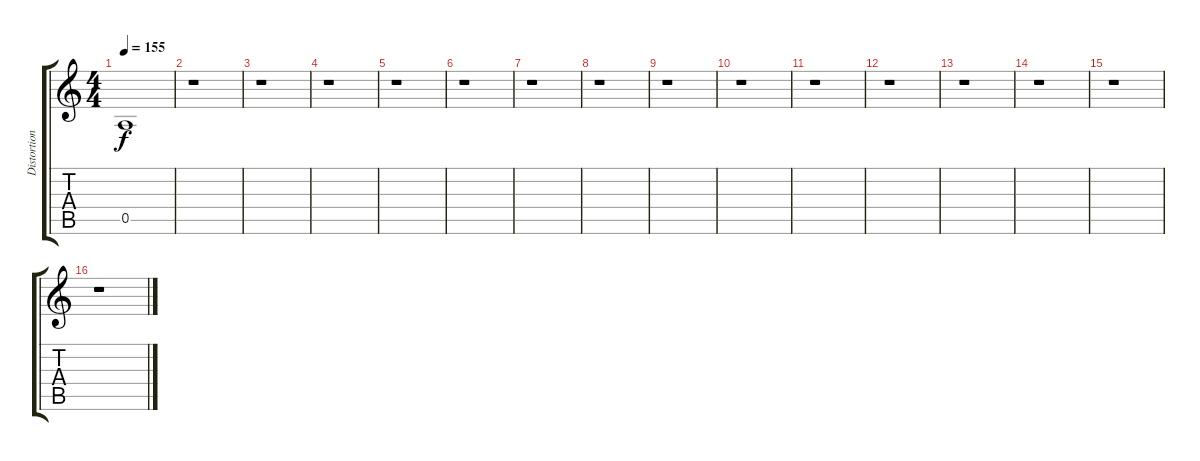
\track ("Distortion Guitar" "Distortion") {instrument distortionguitar}
\staff {score tabs}
\tuning (E4 B3 G3 D3 A2 E2) {hide}
\ts (4 4)
\tempo 155
\clef g2
\ks c
0.5{t}.1{dy f} |
r.1 |
r.1 |
r.1 |
r.1 |
r.1 |
r.1 |
r.1 |
r.1 |
r.1 |
r.1 |
r.1 |
r.1 |
r.1 |
r.1 |
r.1
